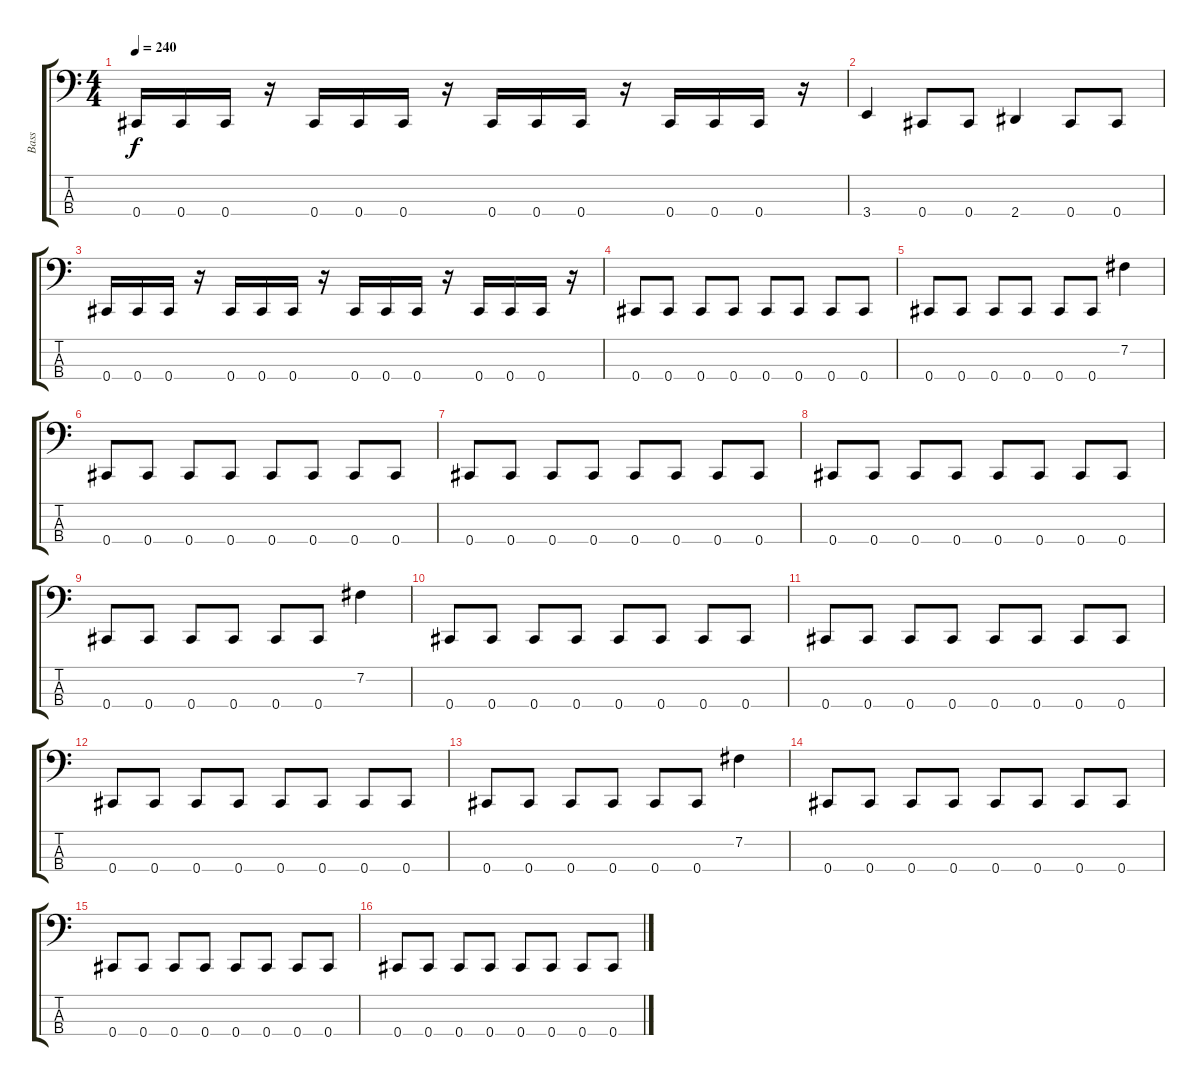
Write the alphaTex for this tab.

\track ("Bass" "Bass") {instrument electricbasspick}
\staff {score tabs}
\tuning (E2 B1 Gb1 Db1) {hide}
\ts (4 4)
\tempo 240
\clef f4
\ks c
0.4.16{dy f} 0.4.16 0.4.16 r.16 0.4.16 0.4.16 0.4.16 r.16 0.4.16 0.4.16 0.4.16 r.16 0.4.16 0.4.16 0.4.16 r.16 |
3.4.4 0.4.8 0.4.8 2.4.4 0.4.8 0.4.8 |
0.4.16 0.4.16 0.4.16 r.16 0.4.16 0.4.16 0.4.16 r.16 0.4.16 0.4.16 0.4.16 r.16 0.4.16 0.4.16 0.4.16 r.16 |
0.4.8 0.4.8 0.4.8 0.4.8 0.4.8 0.4.8 0.4.8 0.4.8 |
0.4.8 0.4.8 0.4.8 0.4.8 0.4.8 0.4.8 7.2.4 |
0.4.8 0.4.8 0.4.8 0.4.8 0.4.8 0.4.8 0.4.8 0.4.8 |
0.4.8 0.4.8 0.4.8 0.4.8 0.4.8 0.4.8 0.4.8 0.4.8 |
0.4.8 0.4.8 0.4.8 0.4.8 0.4.8 0.4.8 0.4.8 0.4.8 |
0.4.8 0.4.8 0.4.8 0.4.8 0.4.8 0.4.8 7.2.4 |
0.4.8 0.4.8 0.4.8 0.4.8 0.4.8 0.4.8 0.4.8 0.4.8 |
0.4.8 0.4.8 0.4.8 0.4.8 0.4.8 0.4.8 0.4.8 0.4.8 |
0.4.8 0.4.8 0.4.8 0.4.8 0.4.8 0.4.8 0.4.8 0.4.8 |
0.4.8 0.4.8 0.4.8 0.4.8 0.4.8 0.4.8 7.2.4 |
0.4.8 0.4.8 0.4.8 0.4.8 0.4.8 0.4.8 0.4.8 0.4.8 |
0.4.8 0.4.8 0.4.8 0.4.8 0.4.8 0.4.8 0.4.8 0.4.8 |
0.4.8 0.4.8 0.4.8 0.4.8 0.4.8 0.4.8 0.4.8 0.4.8
